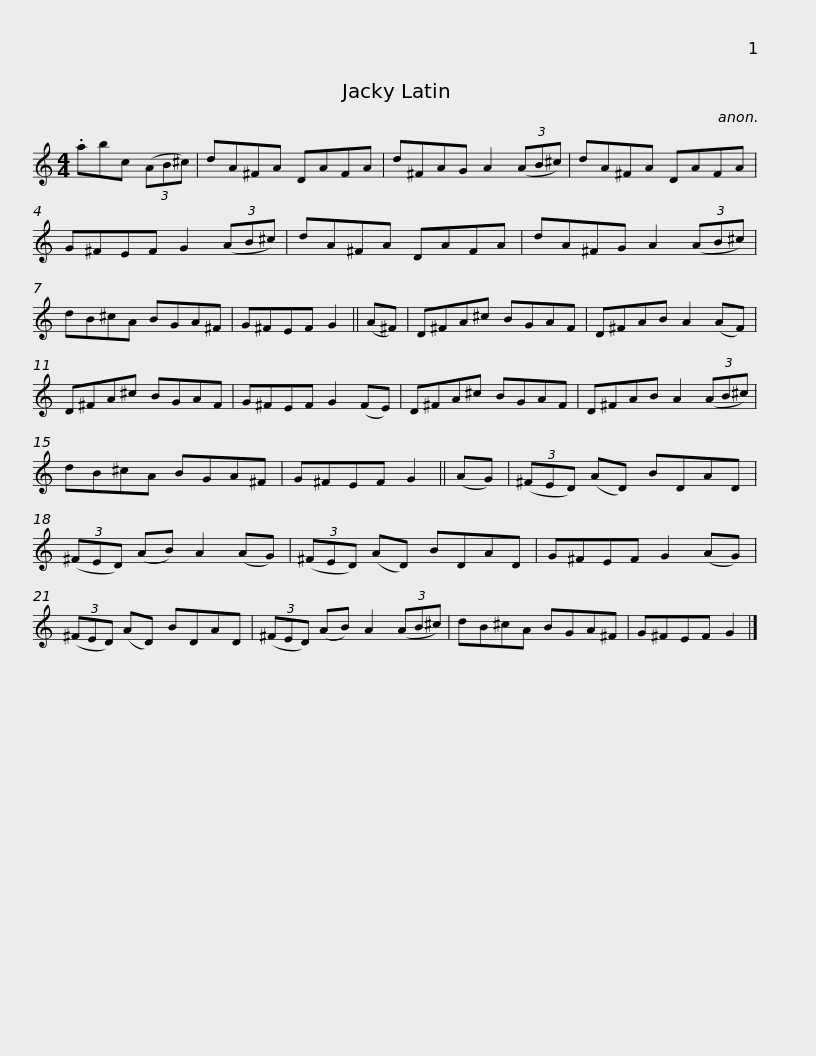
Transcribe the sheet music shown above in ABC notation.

X:1
L:1/8
M:4/4
I:linebreak $
K:C
V:1 treble
V:1
 .abc (3(AB^c) | dA^FA DAFA | d^FAG A2 (3(AB^c) | dA^FA DAFA | G^FEF G2 (3(AB^c) |$ %5
 dA^FA DAFA | dA^FG A2 (3(AB^c) | dB^cA BGA^F | G^FEF G2 || (A^F) | %10
 D^FA^c BGAF |$ D^FAB A2 (AF) | D^FA^c BGAF | G^FEF G2 (FE) | D^FA^c BGAF | %15
 D^FAB A2 (3(AB^c) | dB^cA BGA^F |$ G^FEF G2 || (AG) | (3(^FED) (AD) BDAD | %20
 (3(^FED) (AB) A2 (AG) | (3(^FED) (AD) BDAD | G^FEF G2 (AG) |$ (3(^FED) (AD) BDAD | (3(^FED) (AB) A2 (3(AB^c) | %25
 dB^cA BGA^F | G^FEF G2 |] %27
